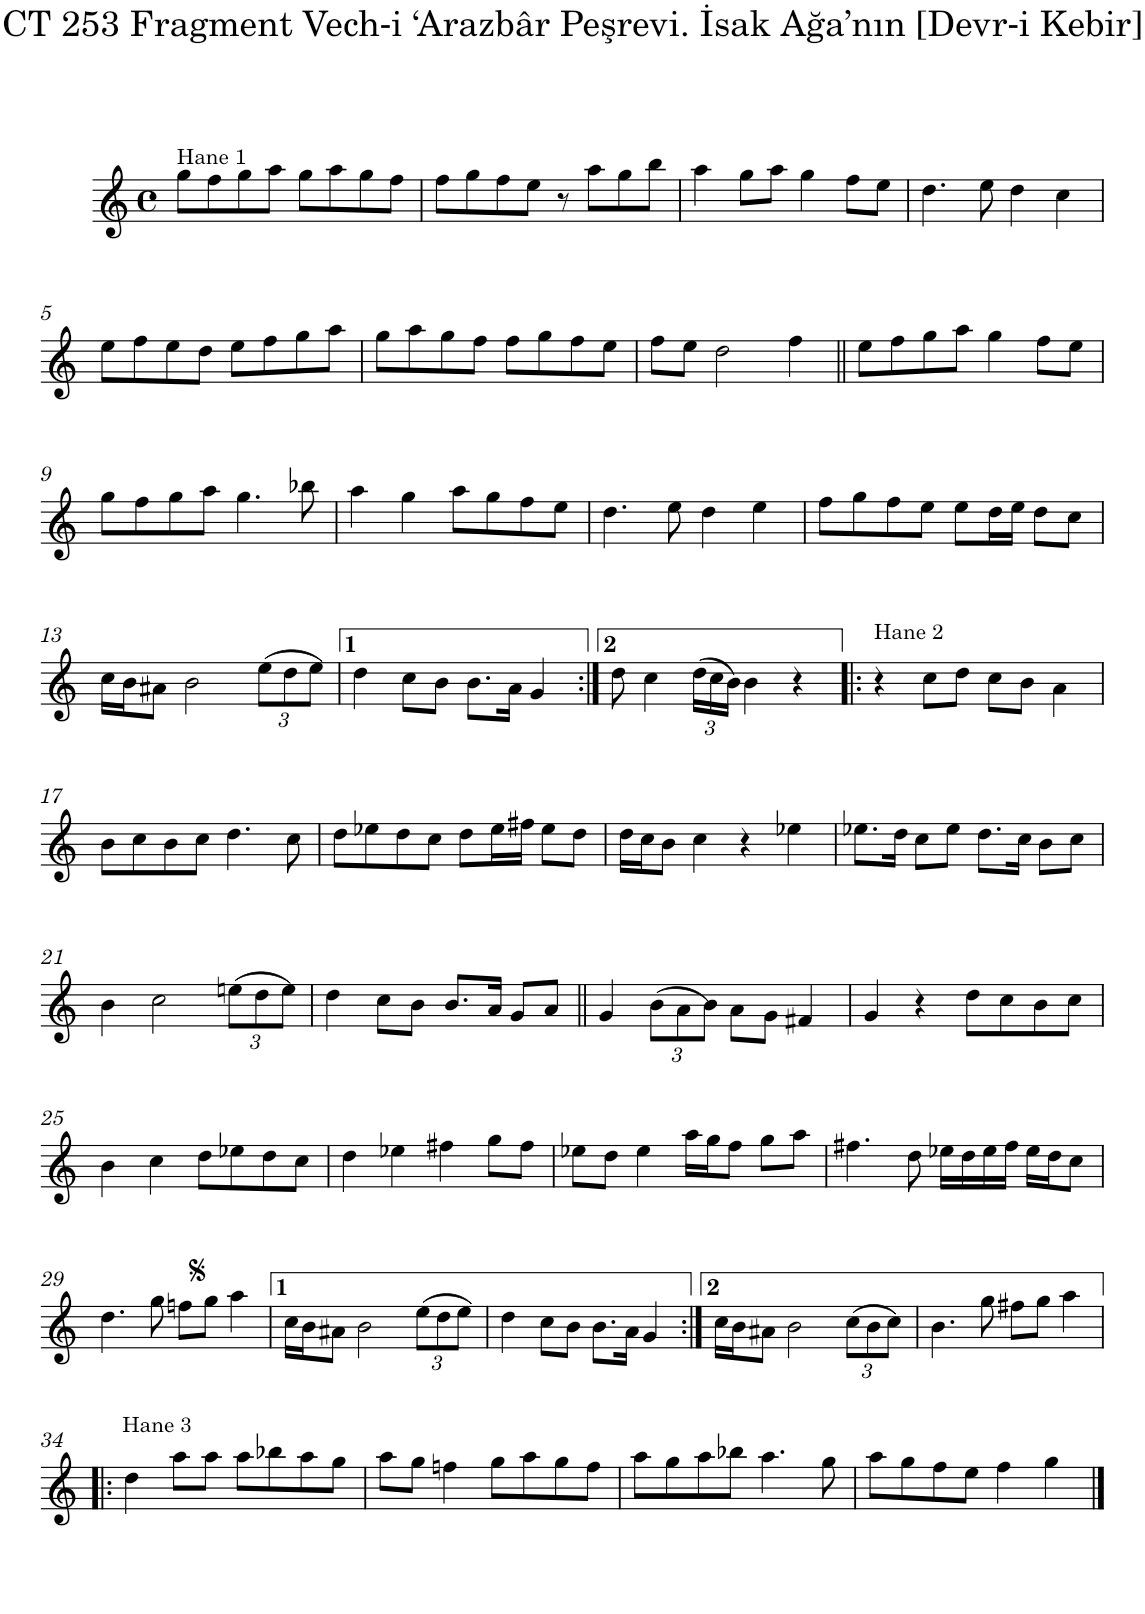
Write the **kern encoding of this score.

**kern
*part1
*staff1
*I"Piano
*I'Pno.
*clefG2
*k[]
*M4/4
*met(c)
=1
!LO:TX:a:t=Hane 1
8gg\L
8ff\
8gg\
8aa\J
8gg\L
8aa\
8gg\
8ff\J
=2
8ff\L
8gg\
8ff\
8ee\J
8r
8aa\L
8gg\
8bb\J
=3
4aa\
8gg\L
8aa\J
4gg\
8ff\L
8ee\J
=4
4.dd\
8ee\
4dd\
4cc\
!!LO:LB:g=z
=5
8ee\L
8ff\
8ee\
8dd\J
8ee\L
8ff\
8gg\
8aa\J
=6
8gg\L
8aa\
8gg\
8ff\J
8ff\L
8gg\
8ff\
8ee\J
=7
8ff\L
8ee\J
2dd\
4ff\
=8||
8ee\L
8ff\
8gg\
8aa\J
4gg\
8ff\L
8ee\J
!!LO:LB:g=z
=9
8gg\L
8ff\
8gg\
8aa\J
4.gg\
8bb-X\
=10
4aa\
4gg\
8aa\L
8gg\
8ff\
8ee\J
=11
4.dd\
8ee\
4dd\
4ee\
=12
8ff\L
8gg\
8ff\
8ee\J
8ee\L
16dd\L
16ee\JJ
8dd\L
8cc\J
!!LO:LB:g=z
=13
16cc\LL
16b\J
8a#X\J
2b\
*Xbrackettup
(12ee\L
12dd\
12ee\J)
=14
4dd\
8cc\L
8b\J
8.b\L
16a\Jk
4g/
=15:|!
8dd\
4cc\
(24dd\LL
24cc\
24b\JJ)
4b\
4r
=16!|:
!LO:TX:a:t=Hane 2
4r
8cc\L
8dd\J
8cc\L
8b\J
4a\
!!LO:LB:g=z
=17
8b\L
8cc\
8b\
8cc\J
4.dd\
8cc\
=18
8dd\L
8ee-X\
8dd\
8cc\J
8dd\L
16ee-\L
16ff#X\JJ
8ee-\L
8dd\J
=19
16dd\LL
16cc\J
8b\J
4cc\
4r
4ee-X\
=20
8.ee-X\L
16dd\Jk
8cc\L
8ee-\J
8.dd\L
16cc\Jk
8b\L
8cc\J
!!LO:LB:g=z
=21
4b\
2cc\
(12een\L
12dd\
12ee\J)
=22
4dd\
8cc\L
8b\J
8.b/L
16a/Jk
8g/L
8a/J
=23||
4g/
(12b\L
12a\)
12b\J
8a\L
8g\J
4f#X/
=24
4g/
4r
8dd\L
8cc\
8b\
8cc\J
!!LO:LB:g=z
=25
4b\
4cc\
8dd\L
8ee-X\
8dd\
8cc\J
=26
4dd\
4ee-X\
4ff#X\
8gg\L
8ff#\J
=27
8ee-X\L
8dd\J
4ee-\
16aa\LL
16gg\J
8ff\J
8gg\L
8aa\J
=28
4.ff#X\
8dd\
16ee-X\LL
16dd\
16ee-\
16ff#\JJ
16ee-\LL
16dd\J
8cc\J
!!LO:LB:g=z
=29
4.dd\
8gg\
8ffn\L
8gg\J
4aa\
=30
16cc\LL
16b\J
8a#X\J
2b\
(12ee\L
12dd\
12ee\J)
=31
4dd\
8cc\L
8b\J
8.b\L
16a\Jk
4g/
=32:|!
16cc\LL
16b\J
8a#X\J
2b\
(12cc\L
12b\
12cc\J)
=33
4.b\
8gg\
8ff#X\L
8gg\J
4aa\
!!LO:LB:g=z
=34!|:
!LO:TX:a:t=Hane 3
4dd\
8aa\L
8aa\J
8aa\L
8bb-X\
8aa\
8gg\J
=35
8aa\L
8gg\J
4ffn\
8gg\L
8aa\
8gg\
8ff\J
=36
8aa\L
8gg\
8aa\
8bb-X\J
4.aa\
8gg\
=37
8aa\L
8gg\
8ff\
8ee\J
4ff\
4gg\
==
*-
